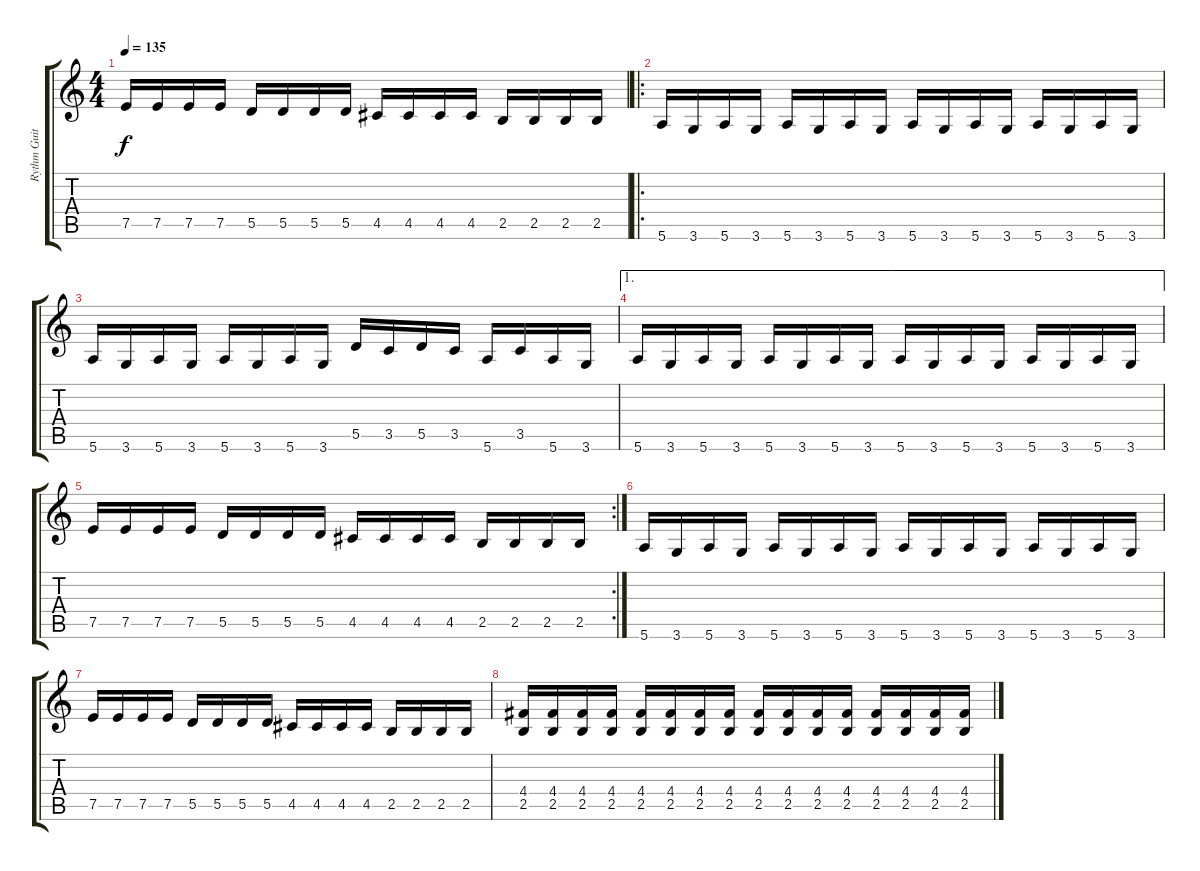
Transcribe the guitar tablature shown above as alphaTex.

\track ("Rythm Guitar" "Rythm Guit") {instrument distortionguitar}
\staff {score tabs}
\tuning (E4 B3 G3 D3 A2 E2) {hide}
\ts (4 4)
\tempo 135
\clef g2
\ks c
7.5.16{dy f} 7.5.16 7.5.16 7.5.16 5.5.16 5.5.16 5.5.16 5.5.16 4.5.16 4.5.16 4.5.16 4.5.16 2.5.16 2.5.16 2.5.16 2.5.16 |
\ro
5.6.16 3.6.16 5.6.16 3.6.16 5.6.16 3.6.16 5.6.16 3.6.16 5.6.16 3.6.16 5.6.16 3.6.16 5.6.16 3.6.16 5.6.16 3.6.16 |
5.6.16 3.6.16 5.6.16 3.6.16 5.6.16 3.6.16 5.6.16 3.6.16 5.5.16 3.5.16 5.5.16 3.5.16 5.6.16 3.5.16 5.6.16 3.6.16 |
\ae 1
5.6.16 3.6.16 5.6.16 3.6.16 5.6.16 3.6.16 5.6.16 3.6.16 5.6.16 3.6.16 5.6.16 3.6.16 5.6.16 3.6.16 5.6.16 3.6.16 |
\rc 2
7.5.16 7.5.16 7.5.16 7.5.16 5.5.16 5.5.16 5.5.16 5.5.16 4.5.16 4.5.16 4.5.16 4.5.16 2.5.16 2.5.16 2.5.16 2.5.16 |
5.6.16 3.6.16 5.6.16 3.6.16 5.6.16 3.6.16 5.6.16 3.6.16 5.6.16 3.6.16 5.6.16 3.6.16 5.6.16 3.6.16 5.6.16 3.6.16 |
7.5.16 7.5.16 7.5.16 7.5.16 5.5.16 5.5.16 5.5.16 5.5.16 4.5.16 4.5.16 4.5.16 4.5.16 2.5.16 2.5.16 2.5.16 2.5.16 |
(4.4 2.5).16 (4.4 2.5).16 (4.4 2.5).16 (4.4 2.5).16 (4.4 2.5).16 (4.4 2.5).16 (4.4 2.5).16 (4.4 2.5).16 (4.4 2.5).16 (4.4 2.5).16 (4.4 2.5).16 (4.4 2.5).16 (4.4 2.5).16 (4.4 2.5).16 (4.4 2.5).16 (4.4 2.5).16
